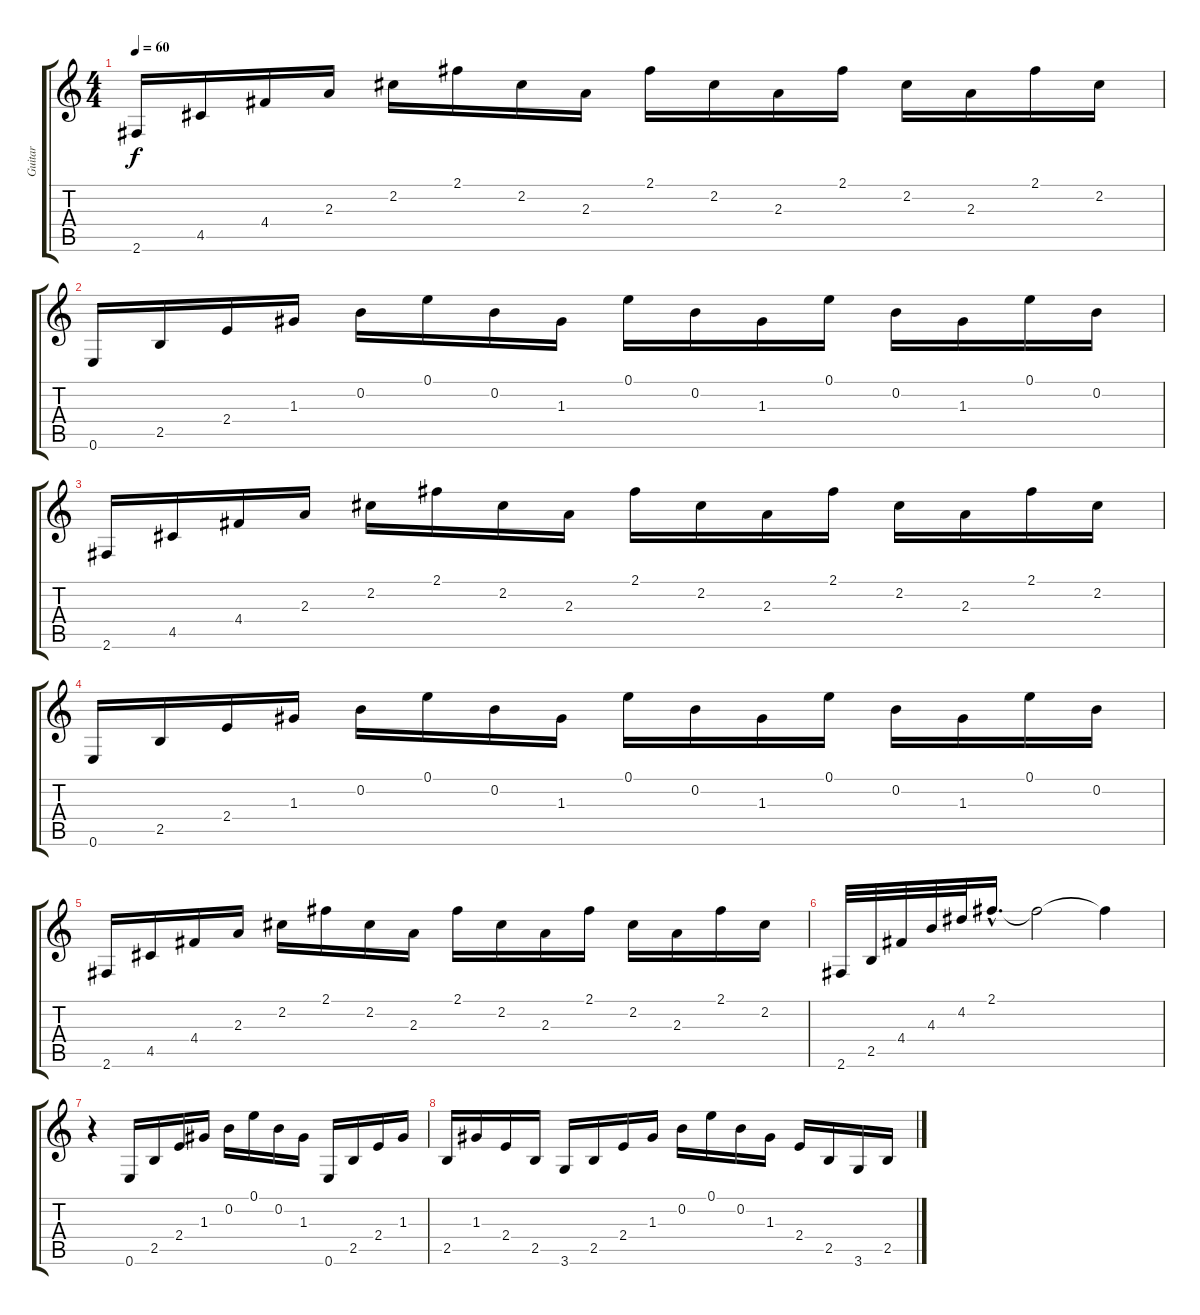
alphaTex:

\track ("Guitar" "Guitar") {instrument acousticguitarsteel}
\staff {score tabs}
\tuning (E4 B3 G3 D3 A2 E2) {hide}
\ts (4 4)
\tempo 60
\clef g2
\ks c
2.6.16{dy f} 4.5.16 4.4.16 2.3.16 2.2.16 2.1.16 2.2.16 2.3.16 2.1.16 2.2.16 2.3.16 2.1.16 2.2.16 2.3.16 2.1.16 2.2.16 |
0.6.16 2.5.16 2.4.16 1.3.16 0.2.16 0.1.16 0.2.16 1.3.16 0.1.16 0.2.16 1.3.16 0.1.16 0.2.16 1.3.16 0.1.16 0.2.16 |
2.6.16 4.5.16 4.4.16 2.3.16 2.2.16 2.1.16 2.2.16 2.3.16 2.1.16 2.2.16 2.3.16 2.1.16 2.2.16 2.3.16 2.1.16 2.2.16 |
0.6.16 2.5.16 2.4.16 1.3.16 0.2.16 0.1.16 0.2.16 1.3.16 0.1.16 0.2.16 1.3.16 0.1.16 0.2.16 1.3.16 0.1.16 0.2.16 |
2.6.16 4.5.16 4.4.16 2.3.16 2.2.16 2.1.16 2.2.16 2.3.16 2.1.16 2.2.16 2.3.16 2.1.16 2.2.16 2.3.16 2.1.16 2.2.16 |
2.6.32 2.5.32 4.4.32 4.3.32 4.2.32 2.1{hac}.16{d} 2.1{t}.2 2.1{t}.4 |
r.4 0.6.16 2.5.16 2.4.16 1.3.16 0.2.16 0.1.16 0.2.16 1.3.16 0.6.16 2.5.16 2.4.16 1.3.16 |
2.5.16 1.3.16 2.4.16 2.5.16 3.6.16 2.5.16 2.4.16 1.3.16 0.2.16 0.1.16 0.2.16 1.3.16 2.4.16 2.5.16 3.6.16 2.5.16
